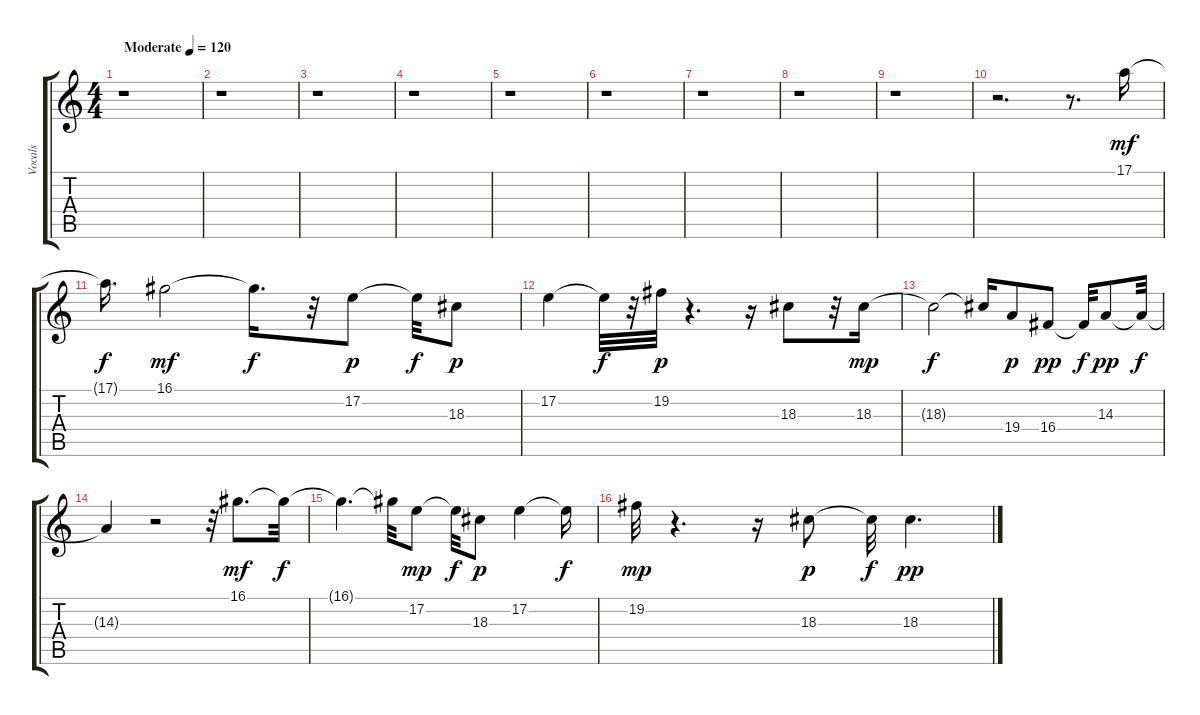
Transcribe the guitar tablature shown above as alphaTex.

\track ("Vocals" "Vocals") {instrument synthvoice}
\staff {score tabs}
\tuning (E4 B3 G3 D3 A2 E2) {hide}
\ts (4 4)
\tempo (120 "Moderate")
\clef g2
\ks c
r.1{dy mf instrument synthvoice} |
r.1 |
r.1 |
r.1 |
r.1 |
r.1 |
r.1 |
r.1 |
r.1 |
r.2{d} r.8{d} 17.1.16{volume 16} |
17.1{t}.16{d dy f} 16.1.2{dy mf} 16.1{t}.16{d dy f} r.32 17.2.8{dy p volume 16} 17.2{t}.32{dy f} 18.3.8{dy p volume 14} |
17.2.4{volume 12} 17.2{t}.32{dy f} r.32 19.2.32{dy p volume 16} r.4{d} r.16 18.3.8 r.32 18.3.16{dy mp} |
18.3{t}.2{dy f} 18.3{t}.16 19.4.8{dy p} 16.4.8{dy pp} 16.4{t}.32{dy f} 14.3.8{dy pp} 14.3{t}.32{dy f} |
14.3{t}.4 r.2 r.32 16.1.8{d dy mf} 16.1{t}.32{dy f} |
16.1{t}.4{d} 16.1{t}.32 17.2.8{dy mp} 17.2{t}.32{dy f} 18.3.8{dy p} 17.2.4 17.2{t}.16{dy f} |
19.2.32{dy mp} r.4{d} r.16 18.3.8{dy p} 18.3{t}.32{dy f} 18.3.4{d dy pp}
